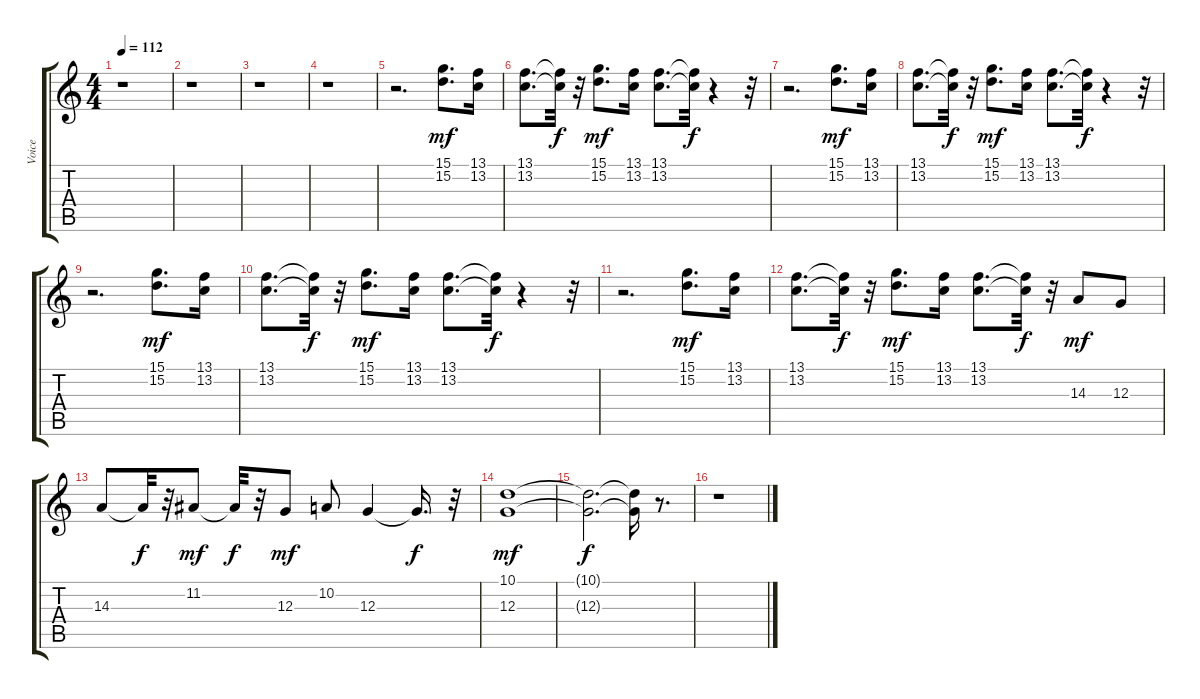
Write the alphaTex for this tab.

\track ("Voice" "Voice") {instrument voiceoohs}
\staff {score tabs}
\tuning (E4 B3 G3 D3 A2 E2) {hide}
\ts (4 4)
\tempo 112
\clef g2
\ks c
r.1{dy f} |
r.1 |
r.1 |
r.1 |
r.2{d} (15.1 15.2).8{d dy mf} (13.1 13.2).16 |
(13.1 13.2).8{d} (13.1{t} 13.2{t}).32{dy f} r.32 (15.1 15.2).8{d dy mf} (13.1 13.2).16 (13.1 13.2).8{d} (13.1{t} 13.2{t}).32{dy f} r.4 r.32 |
r.2{d} (15.1 15.2).8{d dy mf} (13.1 13.2).16 |
(13.1 13.2).8{d} (13.1{t} 13.2{t}).32{dy f} r.32 (15.1 15.2).8{d dy mf} (13.1 13.2).16 (13.1 13.2).8{d} (13.1{t} 13.2{t}).32{dy f} r.4 r.32 |
r.2{d} (15.1 15.2).8{d dy mf} (13.1 13.2).16 |
(13.1 13.2).8{d} (13.1{t} 13.2{t}).32{dy f} r.32 (15.1 15.2).8{d dy mf} (13.1 13.2).16 (13.1 13.2).8{d} (13.1{t} 13.2{t}).32{dy f} r.4 r.32 |
r.2{d} (15.1 15.2).8{d dy mf} (13.1 13.2).16 |
(13.1 13.2).8{d} (13.1{t} 13.2{t}).32{dy f} r.32 (15.1 15.2).8{d dy mf} (13.1 13.2).16 (13.1 13.2).8{d} (13.1{t} 13.2{t}).32{dy f} r.32 14.3.8{dy mf} 12.3.8 |
14.3.8 14.3{t}.32{dy f} r.32 11.2.8{dy mf} 11.2{t}.32{dy f} r.32 12.3.8{dy mf} 10.2.8 12.3.4 12.3{t}.16{d dy f} r.32 |
(10.1 12.3).1{dy mf} |
(10.1{t} 12.3{t}).2{d dy f} (10.1{t} 12.3{t}).16 r.8{d} |
r.1
